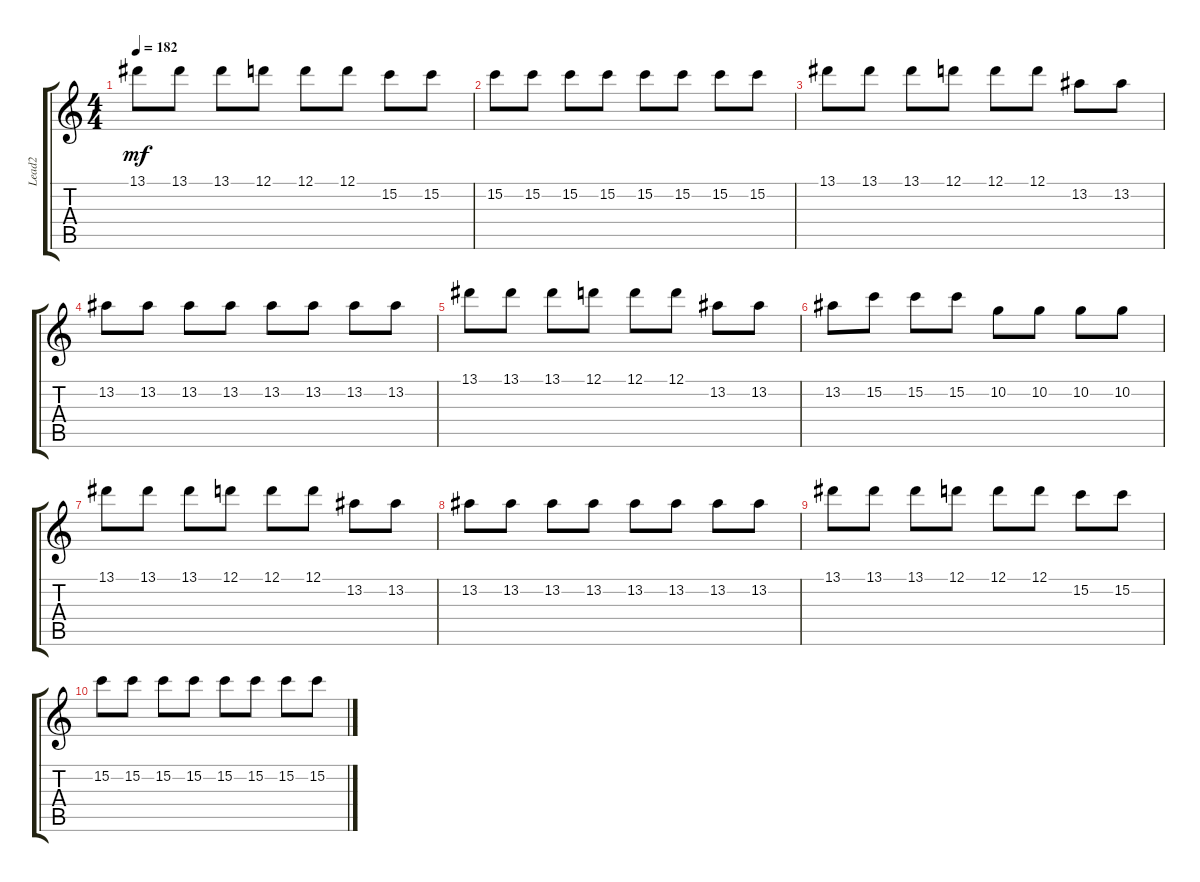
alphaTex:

\track ("Lead2" "Lead2") {instrument distortionguitar}
\staff {score tabs}
\tuning (D4 A3 F3 C3 G2 C2) {hide}
\ts (4 4)
\tempo 182
\clef g2
\ks c
13.1.8{dy mf} 13.1.8 13.1.8 12.1.8 12.1.8 12.1.8 15.2.8 15.2.8 |
15.2.8 15.2.8 15.2.8 15.2.8 15.2.8 15.2.8 15.2.8 15.2.8 |
13.1.8 13.1.8 13.1.8 12.1.8 12.1.8 12.1.8 13.2.8 13.2.8 |
13.2.8 13.2.8 13.2.8 13.2.8 13.2.8 13.2.8 13.2.8 13.2.8 |
13.1.8 13.1.8 13.1.8 12.1.8 12.1.8 12.1.8 13.2.8 13.2.8 |
13.2.8 15.2.8 15.2.8 15.2.8 10.2.8 10.2.8 10.2.8 10.2.8 |
13.1.8 13.1.8 13.1.8 12.1.8 12.1.8 12.1.8 13.2.8 13.2.8 |
13.2.8 13.2.8 13.2.8 13.2.8 13.2.8 13.2.8 13.2.8 13.2.8 |
13.1.8 13.1.8 13.1.8 12.1.8 12.1.8 12.1.8 15.2.8 15.2.8 |
15.2.8 15.2.8 15.2.8 15.2.8 15.2.8 15.2.8 15.2.8 15.2.8
